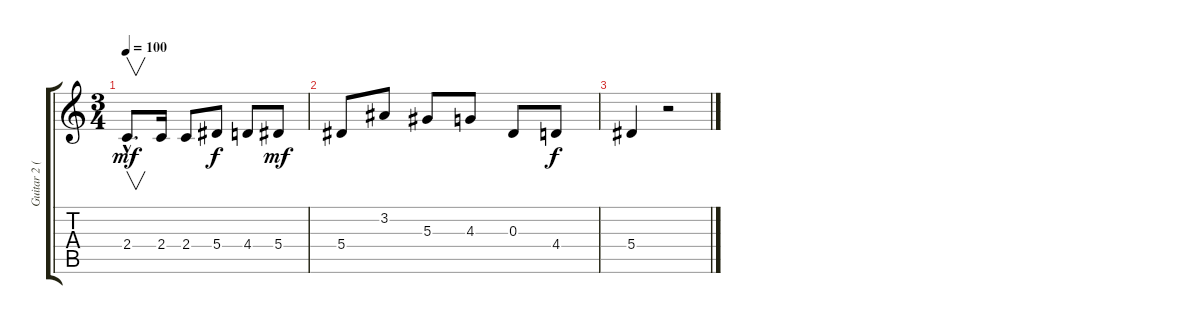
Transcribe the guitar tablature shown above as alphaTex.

\track ("Guitar 2 (Lead)" "Guitar 2 (") {instrument distortionguitar}
\staff {score tabs}
\tuning (C4 G3 Eb3 Bb2 F2 C2) {hide}
\ts (3 4)
\tempo 100
\clef g2
\ks c
2.4{hac}.8{v d dy mf} 2.4.16 2.4.8 5.4.8{dy f} 4.4.8 5.4.8{dy mf} |
5.4.8 3.2.8 5.3.8 4.3.8 0.3.8 4.4.8{dy f} |
5.4.4 r.2
